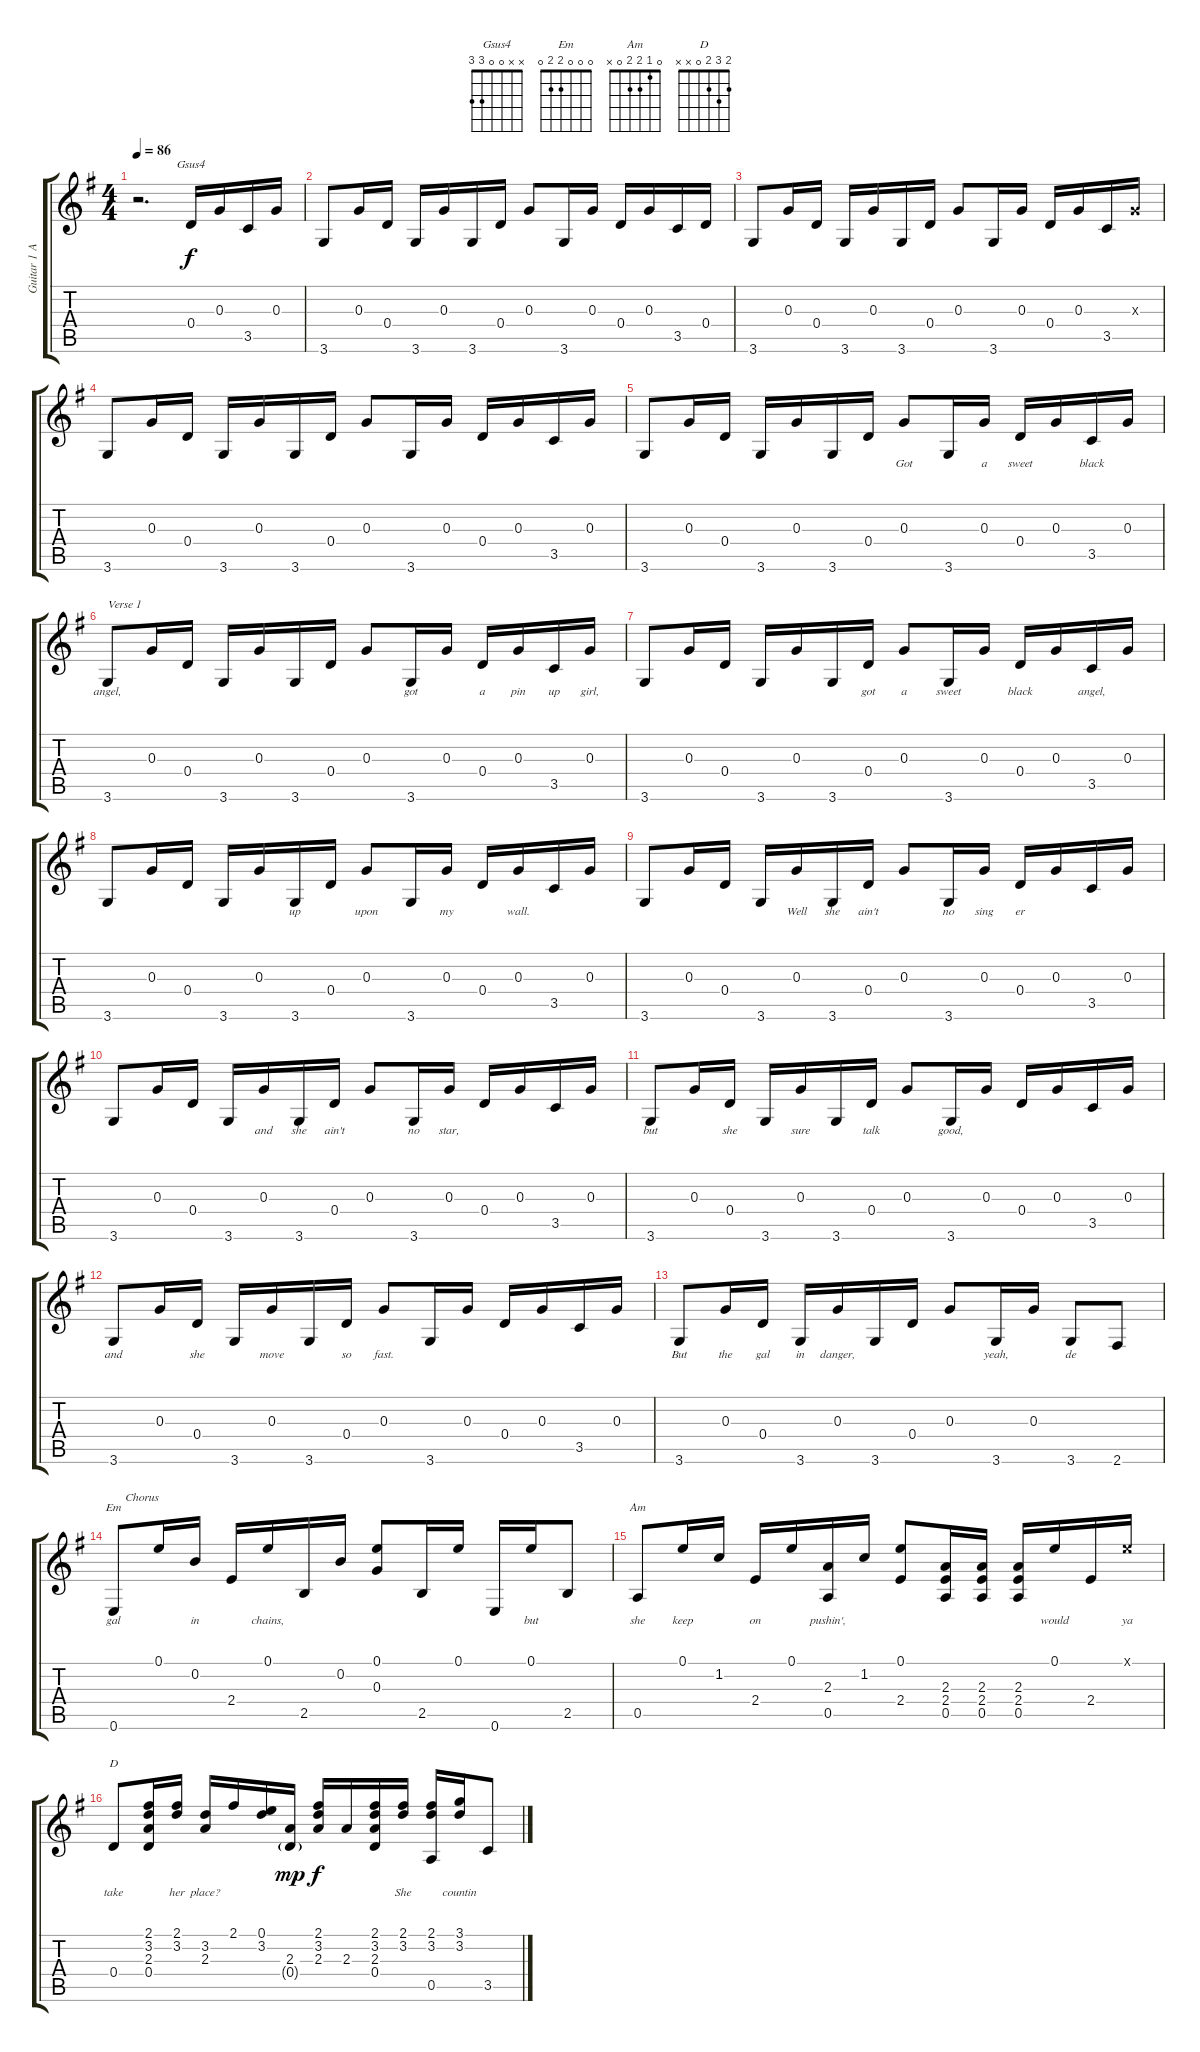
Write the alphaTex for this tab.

\track ("Guitar 1 Acoustic" "Guitar 1 A") {instrument acousticguitarsteel}
\staff {score tabs}
\tuning (E4 B3 G3 D3 A2 E2) {hide}
\chord ("Gsus4" x x 0 0 3 3)
\chord ("Em" 0 0 0 2 2 0)
\chord ("Am" 0 1 2 2 0 x)
\chord ("D" 2 3 2 0 x x)
\ts (4 4)
\tempo 86
\clef g2
\ks g
r.2{d dy f instrument acousticguitarsteel} 0.4.16{ch "Gsus4"} 0.3.16 3.5.16 0.3.16 |
3.6.8 0.3.16 0.4.16 3.6.16 0.3.16 3.6.16 0.4.16 0.3.8 3.6.16 0.3.16 0.4.16 0.3.16 3.5.16 0.4.16 |
3.6.8 0.3.16 0.4.16 3.6.16 0.3.16 3.6.16 0.4.16 0.3.8 3.6.16 0.3.16 0.4.16 0.3.16 3.5.16 0.3{x}.16 |
3.6.8 0.3.16 0.4.16 3.6.16 0.3.16 3.6.16 0.4.16 0.3.8 3.6.16 0.3.16 0.4.16 0.3.16 3.5.16 0.3.16 |
3.6.8{lyrics (0 "") lyrics (1 "") lyrics (2 "") lyrics (3 "") lyrics (4 "")} 0.3.16{lyrics (0 "") lyrics (1 "") lyrics (2 "") lyrics (3 "") lyrics (4 "")} 0.4.16{lyrics (0 "") lyrics (1 "") lyrics (2 "") lyrics (3 "") lyrics (4 "")} 3.6.16{lyrics (0 "") lyrics (1 "") lyrics (2 "") lyrics (3 "") lyrics (4 "")} 0.3.16{lyrics (0 "") lyrics (1 "") lyrics (2 "") lyrics (3 "") lyrics (4 "")} 3.6.16{lyrics (0 "") lyrics (1 "") lyrics (2 "") lyrics (3 "") lyrics (4 "")} 0.4.16{lyrics (0 "") lyrics (1 "") lyrics (2 "") lyrics (3 "") lyrics (4 "")} 0.3.8{lyrics (0 "Got") lyrics (1 "") lyrics (2 "") lyrics (3 "") lyrics (4 "")} 3.6.16{lyrics (0 "") lyrics (1 "") lyrics (2 "") lyrics (3 "") lyrics (4 "")} 0.3.16{lyrics (0 "a") lyrics (1 "") lyrics (2 "") lyrics (3 "") lyrics (4 "")} 0.4.16{lyrics (0 "sweet") lyrics (1 "") lyrics (2 "") lyrics (3 "") lyrics (4 "")} 0.3.16{lyrics (0 "") lyrics (1 "") lyrics (2 "") lyrics (3 "") lyrics (4 "")} 3.5.16{lyrics (0 "black") lyrics (1 "") lyrics (2 "") lyrics (3 "") lyrics (4 "")} 0.3.16{lyrics (0 "") lyrics (1 "") lyrics (2 "") lyrics (3 "") lyrics (4 "")} |
3.6.8{txt "Verse 1" lyrics (0 "angel,") lyrics (1 "") lyrics (2 "") lyrics (3 "") lyrics (4 "")} 0.3.16{lyrics (0 "") lyrics (1 "") lyrics (2 "") lyrics (3 "") lyrics (4 "")} 0.4.16{lyrics (0 "") lyrics (1 "") lyrics (2 "") lyrics (3 "") lyrics (4 "")} 3.6.16{lyrics (0 "") lyrics (1 "") lyrics (2 "") lyrics (3 "") lyrics (4 "")} 0.3.16{lyrics (0 "") lyrics (1 "") lyrics (2 "") lyrics (3 "") lyrics (4 "")} 3.6.16{lyrics (0 "") lyrics (1 "") lyrics (2 "") lyrics (3 "") lyrics (4 "")} 0.4.16{lyrics (0 "") lyrics (1 "") lyrics (2 "") lyrics (3 "") lyrics (4 "")} 0.3.8{lyrics (0 "") lyrics (1 "") lyrics (2 "") lyrics (3 "") lyrics (4 "")} 3.6.16{lyrics (0 "got") lyrics (1 "") lyrics (2 "") lyrics (3 "") lyrics (4 "")} 0.3.16{lyrics (0 "") lyrics (1 "") lyrics (2 "") lyrics (3 "") lyrics (4 "")} 0.4.16{lyrics (0 "a") lyrics (1 "") lyrics (2 "") lyrics (3 "") lyrics (4 "")} 0.3.16{lyrics (0 "pin") lyrics (1 "") lyrics (2 "") lyrics (3 "") lyrics (4 "")} 3.5.16{lyrics (0 "up") lyrics (1 "") lyrics (2 "") lyrics (3 "") lyrics (4 "")} 0.3.16{lyrics (0 "girl,") lyrics (1 "") lyrics (2 "") lyrics (3 "") lyrics (4 "")} |
3.6.8{lyrics (0 "") lyrics (1 "") lyrics (2 "") lyrics (3 "") lyrics (4 "")} 0.3.16{lyrics (0 "") lyrics (1 "") lyrics (2 "") lyrics (3 "") lyrics (4 "")} 0.4.16{lyrics (0 "") lyrics (1 "") lyrics (2 "") lyrics (3 "") lyrics (4 "")} 3.6.16{lyrics (0 "") lyrics (1 "") lyrics (2 "") lyrics (3 "") lyrics (4 "")} 0.3.16{lyrics (0 "") lyrics (1 "") lyrics (2 "") lyrics (3 "") lyrics (4 "")} 3.6.16{lyrics (0 "") lyrics (1 "") lyrics (2 "") lyrics (3 "") lyrics (4 "")} 0.4.16{lyrics (0 "got") lyrics (1 "") lyrics (2 "") lyrics (3 "") lyrics (4 "")} 0.3.8{lyrics (0 "a") lyrics (1 "") lyrics (2 "") lyrics (3 "") lyrics (4 "")} 3.6.16{lyrics (0 "sweet") lyrics (1 "") lyrics (2 "") lyrics (3 "") lyrics (4 "")} 0.3.16{lyrics (0 "") lyrics (1 "") lyrics (2 "") lyrics (3 "") lyrics (4 "")} 0.4.16{lyrics (0 "black") lyrics (1 "") lyrics (2 "") lyrics (3 "") lyrics (4 "")} 0.3.16{lyrics (0 "") lyrics (1 "") lyrics (2 "") lyrics (3 "") lyrics (4 "")} 3.5.16{lyrics (0 "angel,") lyrics (1 "") lyrics (2 "") lyrics (3 "") lyrics (4 "")} 0.3.16{lyrics (0 "") lyrics (1 "") lyrics (2 "") lyrics (3 "") lyrics (4 "")} |
3.6.8{lyrics (0 "") lyrics (1 "") lyrics (2 "") lyrics (3 "") lyrics (4 "")} 0.3.16{lyrics (0 "") lyrics (1 "") lyrics (2 "") lyrics (3 "") lyrics (4 "")} 0.4.16{lyrics (0 "") lyrics (1 "") lyrics (2 "") lyrics (3 "") lyrics (4 "")} 3.6.16{lyrics (0 "") lyrics (1 "") lyrics (2 "") lyrics (3 "") lyrics (4 "")} 0.3.16{lyrics (0 "") lyrics (1 "") lyrics (2 "") lyrics (3 "") lyrics (4 "")} 3.6.16{lyrics (0 "up") lyrics (1 "") lyrics (2 "") lyrics (3 "") lyrics (4 "")} 0.4.16{lyrics (0 "") lyrics (1 "") lyrics (2 "") lyrics (3 "") lyrics (4 "")} 0.3.8{lyrics (0 "upon") lyrics (1 "") lyrics (2 "") lyrics (3 "") lyrics (4 "")} 3.6.16{lyrics (0 "") lyrics (1 "") lyrics (2 "") lyrics (3 "") lyrics (4 "")} 0.3.16{lyrics (0 "my") lyrics (1 "") lyrics (2 "") lyrics (3 "") lyrics (4 "")} 0.4.16{lyrics (0 "") lyrics (1 "") lyrics (2 "") lyrics (3 "") lyrics (4 "")} 0.3.16{lyrics (0 "wall.") lyrics (1 "") lyrics (2 "") lyrics (3 "") lyrics (4 "")} 3.5.16{lyrics (0 "") lyrics (1 "") lyrics (2 "") lyrics (3 "") lyrics (4 "")} 0.3.16{lyrics (0 "") lyrics (1 "") lyrics (2 "") lyrics (3 "") lyrics (4 "")} |
3.6.8{lyrics (0 "") lyrics (1 "") lyrics (2 "") lyrics (3 "") lyrics (4 "")} 0.3.16{lyrics (0 "") lyrics (1 "") lyrics (2 "") lyrics (3 "") lyrics (4 "")} 0.4.16{lyrics (0 "") lyrics (1 "") lyrics (2 "") lyrics (3 "") lyrics (4 "")} 3.6.16{lyrics (0 "") lyrics (1 "") lyrics (2 "") lyrics (3 "") lyrics (4 "")} 0.3.16{lyrics (0 "Well") lyrics (1 "") lyrics (2 "") lyrics (3 "") lyrics (4 "")} 3.6.16{lyrics (0 "she") lyrics (1 "") lyrics (2 "") lyrics (3 "") lyrics (4 "")} 0.4.16{lyrics (0 "ain't") lyrics (1 "") lyrics (2 "") lyrics (3 "") lyrics (4 "")} 0.3.8{lyrics (0 "") lyrics (1 "") lyrics (2 "") lyrics (3 "") lyrics (4 "")} 3.6.16{lyrics (0 "no") lyrics (1 "") lyrics (2 "") lyrics (3 "") lyrics (4 "")} 0.3.16{lyrics (0 "sing") lyrics (1 "") lyrics (2 "") lyrics (3 "") lyrics (4 "")} 0.4.16{lyrics (0 "er") lyrics (1 "") lyrics (2 "") lyrics (3 "") lyrics (4 "")} 0.3.16{lyrics (0 "") lyrics (1 "") lyrics (2 "") lyrics (3 "") lyrics (4 "")} 3.5.16{lyrics (0 "") lyrics (1 "") lyrics (2 "") lyrics (3 "") lyrics (4 "")} 0.3.16{lyrics (0 "") lyrics (1 "") lyrics (2 "") lyrics (3 "") lyrics (4 "")} |
3.6.8{lyrics (0 "") lyrics (1 "") lyrics (2 "") lyrics (3 "") lyrics (4 "")} 0.3.16{lyrics (0 "") lyrics (1 "") lyrics (2 "") lyrics (3 "") lyrics (4 "")} 0.4.16{lyrics (0 "") lyrics (1 "") lyrics (2 "") lyrics (3 "") lyrics (4 "")} 3.6.16{lyrics (0 "") lyrics (1 "") lyrics (2 "") lyrics (3 "") lyrics (4 "")} 0.3.16{lyrics (0 "and") lyrics (1 "") lyrics (2 "") lyrics (3 "") lyrics (4 "")} 3.6.16{lyrics (0 "she") lyrics (1 "") lyrics (2 "") lyrics (3 "") lyrics (4 "")} 0.4.16{lyrics (0 "ain't") lyrics (1 "") lyrics (2 "") lyrics (3 "") lyrics (4 "")} 0.3.8{lyrics (0 "") lyrics (1 "") lyrics (2 "") lyrics (3 "") lyrics (4 "")} 3.6.16{lyrics (0 "no") lyrics (1 "") lyrics (2 "") lyrics (3 "") lyrics (4 "")} 0.3.16{lyrics (0 "star,") lyrics (1 "") lyrics (2 "") lyrics (3 "") lyrics (4 "")} 0.4.16{lyrics (0 "") lyrics (1 "") lyrics (2 "") lyrics (3 "") lyrics (4 "")} 0.3.16{lyrics (0 "") lyrics (1 "") lyrics (2 "") lyrics (3 "") lyrics (4 "")} 3.5.16{lyrics (0 "") lyrics (1 "") lyrics (2 "") lyrics (3 "") lyrics (4 "")} 0.3.16{lyrics (0 "") lyrics (1 "") lyrics (2 "") lyrics (3 "") lyrics (4 "")} |
3.6.8{lyrics (0 "but") lyrics (1 "") lyrics (2 "") lyrics (3 "") lyrics (4 "")} 0.3.16{lyrics (0 "") lyrics (1 "") lyrics (2 "") lyrics (3 "") lyrics (4 "")} 0.4.16{lyrics (0 "she") lyrics (1 "") lyrics (2 "") lyrics (3 "") lyrics (4 "")} 3.6.16{lyrics (0 "") lyrics (1 "") lyrics (2 "") lyrics (3 "") lyrics (4 "")} 0.3.16{lyrics (0 "sure") lyrics (1 "") lyrics (2 "") lyrics (3 "") lyrics (4 "")} 3.6.16{lyrics (0 "") lyrics (1 "") lyrics (2 "") lyrics (3 "") lyrics (4 "")} 0.4.16{lyrics (0 "talk") lyrics (1 "") lyrics (2 "") lyrics (3 "") lyrics (4 "")} 0.3.8{lyrics (0 "") lyrics (1 "") lyrics (2 "") lyrics (3 "") lyrics (4 "")} 3.6.16{lyrics (0 "good,") lyrics (1 "") lyrics (2 "") lyrics (3 "") lyrics (4 "")} 0.3.16{lyrics (0 "") lyrics (1 "") lyrics (2 "") lyrics (3 "") lyrics (4 "")} 0.4.16{lyrics (0 "") lyrics (1 "") lyrics (2 "") lyrics (3 "") lyrics (4 "")} 0.3.16{lyrics (0 "") lyrics (1 "") lyrics (2 "") lyrics (3 "") lyrics (4 "")} 3.5.16{lyrics (0 "") lyrics (1 "") lyrics (2 "") lyrics (3 "") lyrics (4 "")} 0.3.16{lyrics (0 "") lyrics (1 "") lyrics (2 "") lyrics (3 "") lyrics (4 "")} |
3.6.8{lyrics (0 "and") lyrics (1 "") lyrics (2 "") lyrics (3 "") lyrics (4 "")} 0.3.16{lyrics (0 "") lyrics (1 "") lyrics (2 "") lyrics (3 "") lyrics (4 "")} 0.4.16{lyrics (0 "she") lyrics (1 "") lyrics (2 "") lyrics (3 "") lyrics (4 "")} 3.6.16{lyrics (0 "") lyrics (1 "") lyrics (2 "") lyrics (3 "") lyrics (4 "")} 0.3.16{lyrics (0 "move") lyrics (1 "") lyrics (2 "") lyrics (3 "") lyrics (4 "")} 3.6.16{lyrics (0 "") lyrics (1 "") lyrics (2 "") lyrics (3 "") lyrics (4 "")} 0.4.16{lyrics (0 "so") lyrics (1 "") lyrics (2 "") lyrics (3 "") lyrics (4 "")} 0.3.8{lyrics (0 "fast.") lyrics (1 "") lyrics (2 "") lyrics (3 "") lyrics (4 "")} 3.6.16{lyrics (0 "") lyrics (1 "") lyrics (2 "") lyrics (3 "") lyrics (4 "")} 0.3.16{lyrics (0 "") lyrics (1 "") lyrics (2 "") lyrics (3 "") lyrics (4 "")} 0.4.16{lyrics (0 "") lyrics (1 "") lyrics (2 "") lyrics (3 "") lyrics (4 "")} 0.3.16{lyrics (0 "") lyrics (1 "") lyrics (2 "") lyrics (3 "") lyrics (4 "")} 3.5.16{lyrics (0 "") lyrics (1 "") lyrics (2 "") lyrics (3 "") lyrics (4 "")} 0.3.16{lyrics (0 "") lyrics (1 "") lyrics (2 "") lyrics (3 "") lyrics (4 "")} |
3.6.8{lyrics (0 "But") lyrics (1 "") lyrics (2 "") lyrics (3 "") lyrics (4 "")} 0.3.16{lyrics (0 "the") lyrics (1 "") lyrics (2 "") lyrics (3 "") lyrics (4 "")} 0.4.16{lyrics (0 "gal") lyrics (1 "") lyrics (2 "") lyrics (3 "") lyrics (4 "")} 3.6.16{lyrics (0 "in") lyrics (1 "") lyrics (2 "") lyrics (3 "") lyrics (4 "")} 0.3.16{lyrics (0 "danger,") lyrics (1 "") lyrics (2 "") lyrics (3 "") lyrics (4 "")} 3.6.16{lyrics (0 "") lyrics (1 "") lyrics (2 "") lyrics (3 "") lyrics (4 "")} 0.4.16{lyrics (0 "") lyrics (1 "") lyrics (2 "") lyrics (3 "") lyrics (4 "")} 0.3.8{lyrics (0 "") lyrics (1 "") lyrics (2 "") lyrics (3 "") lyrics (4 "")} 3.6.16{lyrics (0 "yeah,") lyrics (1 "") lyrics (2 "") lyrics (3 "") lyrics (4 "")} 0.3.16{lyrics (0 "") lyrics (1 "") lyrics (2 "") lyrics (3 "") lyrics (4 "")} 3.6.8{lyrics (0 "de") lyrics (1 "") lyrics (2 "") lyrics (3 "") lyrics (4 "")} 2.6.8{lyrics (0 "") lyrics (1 "") lyrics (2 "") lyrics (3 "") lyrics (4 "")} |
0.6.8{ch "Em" txt "    Chorus" lyrics (0 "gal") lyrics (1 "") lyrics (2 "") lyrics (3 "") lyrics (4 "")} 0.1.16{lyrics (0 "") lyrics (1 "") lyrics (2 "") lyrics (3 "") lyrics (4 "")} 0.2.16{lyrics (0 "in") lyrics (1 "") lyrics (2 "") lyrics (3 "") lyrics (4 "")} 2.4.16{lyrics (0 "") lyrics (1 "") lyrics (2 "") lyrics (3 "") lyrics (4 "")} 0.1.16{lyrics (0 "chains,") lyrics (1 "") lyrics (2 "") lyrics (3 "") lyrics (4 "")} 2.5.16{lyrics (0 "") lyrics (1 "") lyrics (2 "") lyrics (3 "") lyrics (4 "")} 0.2.16{lyrics (0 "") lyrics (1 "") lyrics (2 "") lyrics (3 "") lyrics (4 "")} (0.1 0.3).8{lyrics (0 "") lyrics (1 "") lyrics (2 "") lyrics (3 "") lyrics (4 "")} 2.5.16{lyrics (0 "") lyrics (1 "") lyrics (2 "") lyrics (3 "") lyrics (4 "")} 0.1.16{lyrics (0 "") lyrics (1 "") lyrics (2 "") lyrics (3 "") lyrics (4 "")} 0.6.16{lyrics (0 "") lyrics (1 "") lyrics (2 "") lyrics (3 "") lyrics (4 "")} 0.1.16{lyrics (0 "but") lyrics (1 "") lyrics (2 "") lyrics (3 "") lyrics (4 "")} 2.5.8{lyrics (0 "") lyrics (1 "") lyrics (2 "") lyrics (3 "") lyrics (4 "")} |
0.5.8{ch "Am" lyrics (0 "she") lyrics (1 "") lyrics (2 "") lyrics (3 "") lyrics (4 "")} 0.1.16{lyrics (0 "keep") lyrics (1 "") lyrics (2 "") lyrics (3 "") lyrics (4 "")} 1.2.16{lyrics (0 "") lyrics (1 "") lyrics (2 "") lyrics (3 "") lyrics (4 "")} 2.4.16{lyrics (0 "on") lyrics (1 "") lyrics (2 "") lyrics (3 "") lyrics (4 "")} 0.1.16{lyrics (0 "") lyrics (1 "") lyrics (2 "") lyrics (3 "") lyrics (4 "")} (2.3 0.5).16{lyrics (0 "pushin',") lyrics (1 "") lyrics (2 "") lyrics (3 "") lyrics (4 "")} 1.2.16{lyrics (0 "") lyrics (1 "") lyrics (2 "") lyrics (3 "") lyrics (4 "")} (0.1 2.4).8{lyrics (0 "") lyrics (1 "") lyrics (2 "") lyrics (3 "") lyrics (4 "")} (2.3 2.4 0.5).16{lyrics (0 "") lyrics (1 "") lyrics (2 "") lyrics (3 "") lyrics (4 "")} (2.3 2.4 0.5).16{lyrics (0 "") lyrics (1 "") lyrics (2 "") lyrics (3 "") lyrics (4 "")} (2.3 2.4 0.5).16{lyrics (0 "") lyrics (1 "") lyrics (2 "") lyrics (3 "") lyrics (4 "")} 0.1.16{lyrics (0 "would") lyrics (1 "") lyrics (2 "") lyrics (3 "") lyrics (4 "")} 2.4.16{lyrics (0 "") lyrics (1 "") lyrics (2 "") lyrics (3 "") lyrics (4 "")} 0.1{x}.16{lyrics (0 "ya") lyrics (1 "") lyrics (2 "") lyrics (3 "") lyrics (4 "")} |
0.4.8{ch "D" lyrics (0 "take") lyrics (1 "") lyrics (2 "") lyrics (3 "") lyrics (4 "")} (2.1 3.2 2.3 0.4).16{lyrics (0 "") lyrics (1 "") lyrics (2 "") lyrics (3 "") lyrics (4 "")} (2.1 3.2).16{lyrics (0 "her") lyrics (1 "") lyrics (2 "") lyrics (3 "") lyrics (4 "")} (3.2 2.3).16{lyrics (0 "place?") lyrics (1 "") lyrics (2 "") lyrics (3 "") lyrics (4 "")} 2.1.16{lyrics (0 "") lyrics (1 "") lyrics (2 "") lyrics (3 "") lyrics (4 "")} (0.1 3.2).16{lyrics (0 "") lyrics (1 "") lyrics (2 "") lyrics (3 "") lyrics (4 "")} (2.3 0.4{g}).16{lyrics (0 "") lyrics (1 "") lyrics (2 "") lyrics (3 "") lyrics (4 "") dy mp} (2.1 3.2 2.3).16{lyrics (0 "") lyrics (1 "") lyrics (2 "") lyrics (3 "") lyrics (4 "") dy f} 2.3.16{lyrics (0 "") lyrics (1 "") lyrics (2 "") lyrics (3 "") lyrics (4 "")} (2.1 3.2 2.3 0.4).16{lyrics (0 "") lyrics (1 "") lyrics (2 "") lyrics (3 "") lyrics (4 "")} (2.1 3.2).16{lyrics (0 "She") lyrics (1 "") lyrics (2 "") lyrics (3 "") lyrics (4 "")} (2.1 3.2 0.5).16{lyrics (0 "") lyrics (1 "") lyrics (2 "") lyrics (3 "") lyrics (4 "")} (3.1 3.2).16{lyrics (0 "countin") lyrics (1 "") lyrics (2 "") lyrics (3 "") lyrics (4 "")} 3.5.8{lyrics (0 "") lyrics (1 "") lyrics (2 "") lyrics (3 "") lyrics (4 "")}
